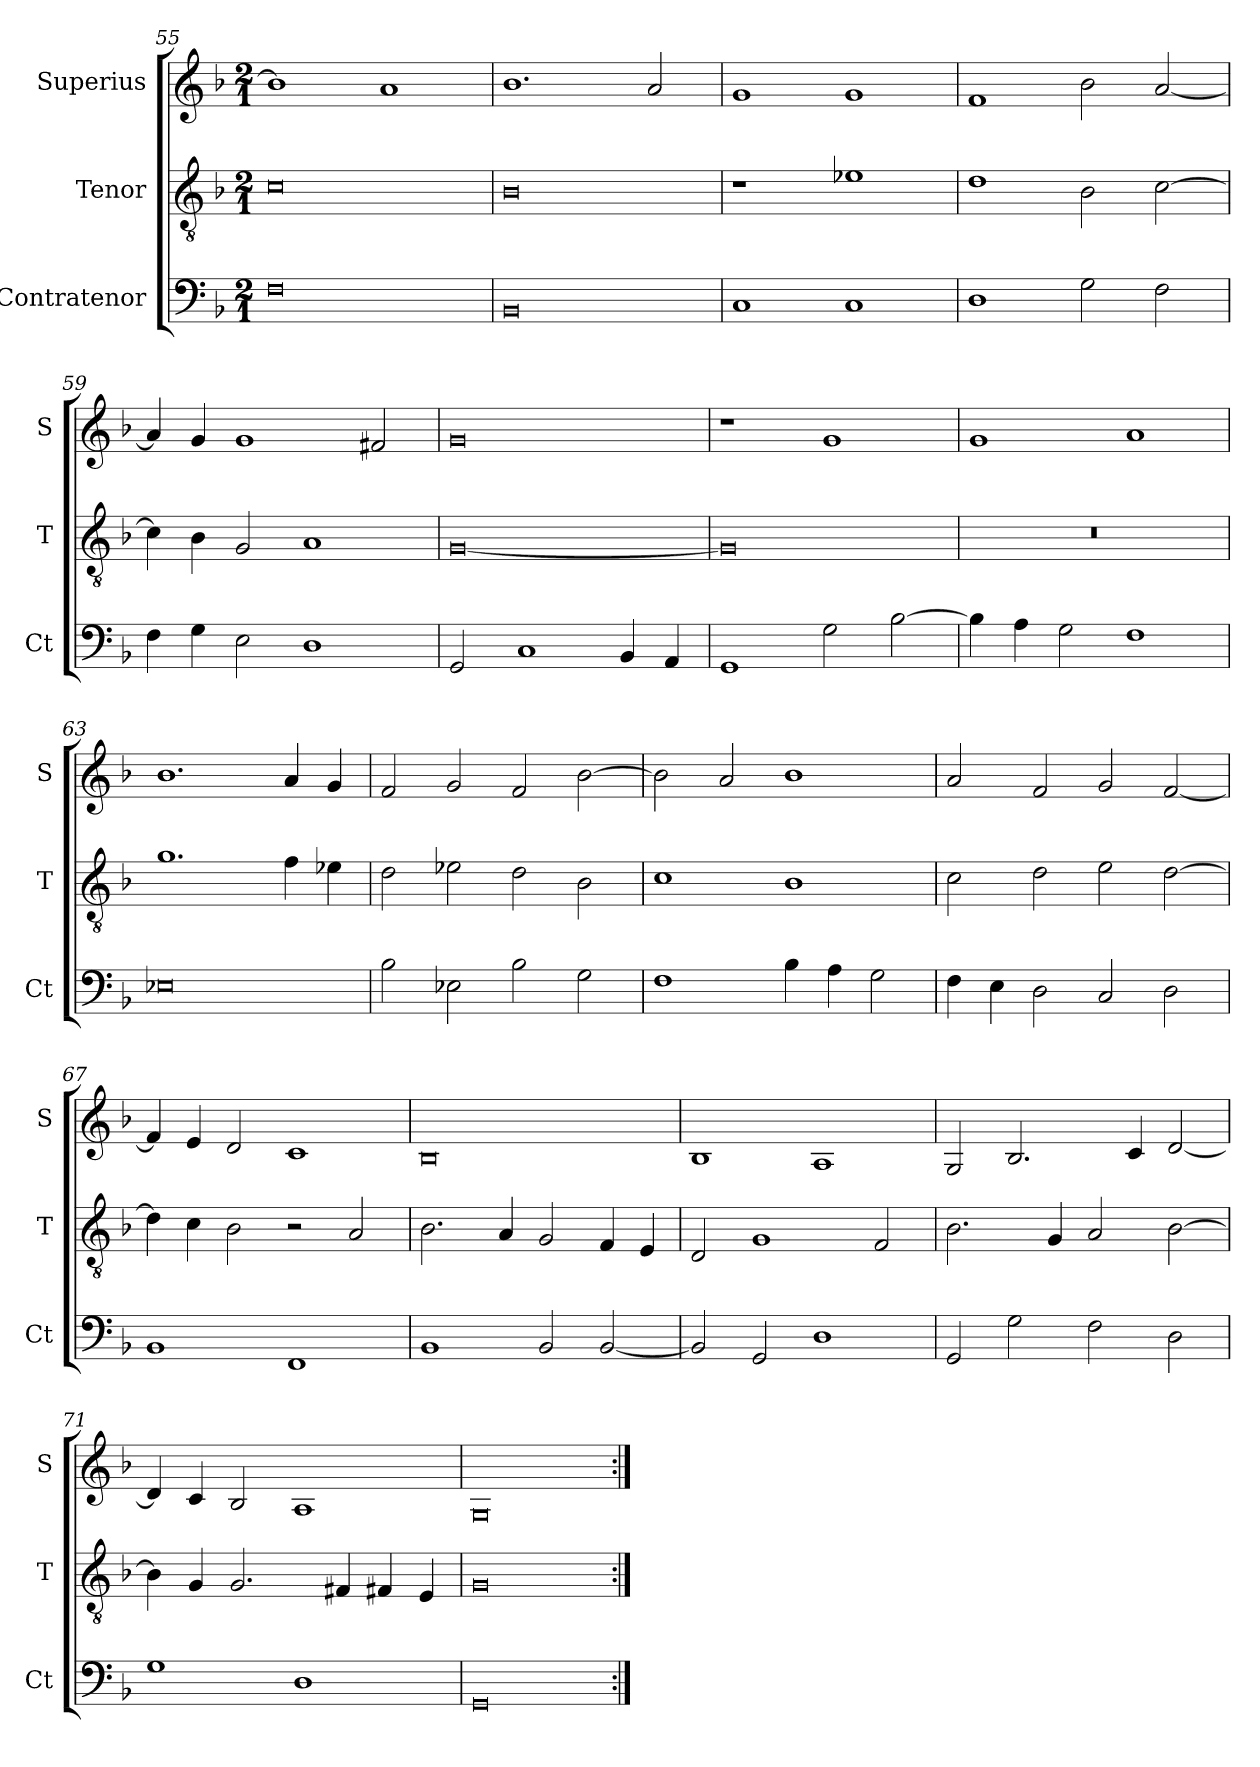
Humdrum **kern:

**kern	**kern	**kern
*part3	*part2	*part1
*staff3	*staff2	*staff1
*I"Contratenor	*I"Tenor	*I"Superius
*I'Ct	*I'T	*I'S
*clefF4	*clefGv2	*clefG2
*k[b-]	*k[b-]	*k[b-]
*M2/1	*M2/1	*M2/1
=55	=55	=55
0F	0c	1b-]
.	.	1a
=56	=56	=56
0BB-	0B-	1.b-
.	.	2a/
=57	=57	=57
1C	1r	1g
1C	1e-X	1g
=58	=58	=58
1D	1d	1f
2G\	2B-\	2b-\
2F\	[2c\	[2a/
=59	=59	=59
4F\	4c\]	4a/]
4G\	4B-\	4g/
2E\	2G/	1g
1D	1A	.
.	.	2f#X/
=60	=60	=60
2GG/	[0G	0g
1C	.	.
4BB-/	.	.
4AA/	.	.
=61	=61	=61
1GG	0G]	1r
2G\	.	1g
[2B-\	.	.
=62	=62	=62
4B-\]	0r	1g
4A\	.	.
2G\	.	.
1F	.	1a
=63	=63	=63
0E-X	1.g	1.b-
.	4f\	4a/
.	4e-X\	4g/
=64	=64	=64
2B-\	2d\	2f/
2E-X\	2e-X\	2g/
2B-\	2d\	2f/
2G\	2B-\	[2b-\
=65	=65	=65
1F	1c	2b-\]
.	.	2a/
4B-\	1B-	1b-
4A\	.	.
2G\	.	.
=66	=66	=66
4F\	2c\	2a/
4E\	.	.
2D\	2d\	2f/
2C/	2e\	2g/
2D\	[2d\	[2f/
=67	=67	=67
1BB-	4d\]	4f/]
.	4c\	4e/
.	2B-\	2d/
1FF	2r	1c
.	2A/	.
=68	=68	=68
1BB-	2.B-\	0B-
.	4A/	.
2BB-/	2G/	.
[2BB-/	4F/	.
.	4E/	.
=69	=69	=69
2BB-/]	2D/	1B-
2GG/	1G	.
1D	.	1A
.	2F/	.
=70	=70	=70
2GG/	2.B-\	2G/
2G\	.	2.B-/
.	4G/	.
2F\	2A/	.
.	.	4c/
2D\	[2B-\	[2d/
=71	=71	=71
1G	4B-\]	4d/]
.	4G/	4c/
.	2.G/	2B-/
1D	.	1A
.	4F#X/	.
.	4F#X/	.
.	4E/	.
=72	=72	=72
0GG	0G	0G
=:|!	=:|!	=:|!
*-	*-	*-
